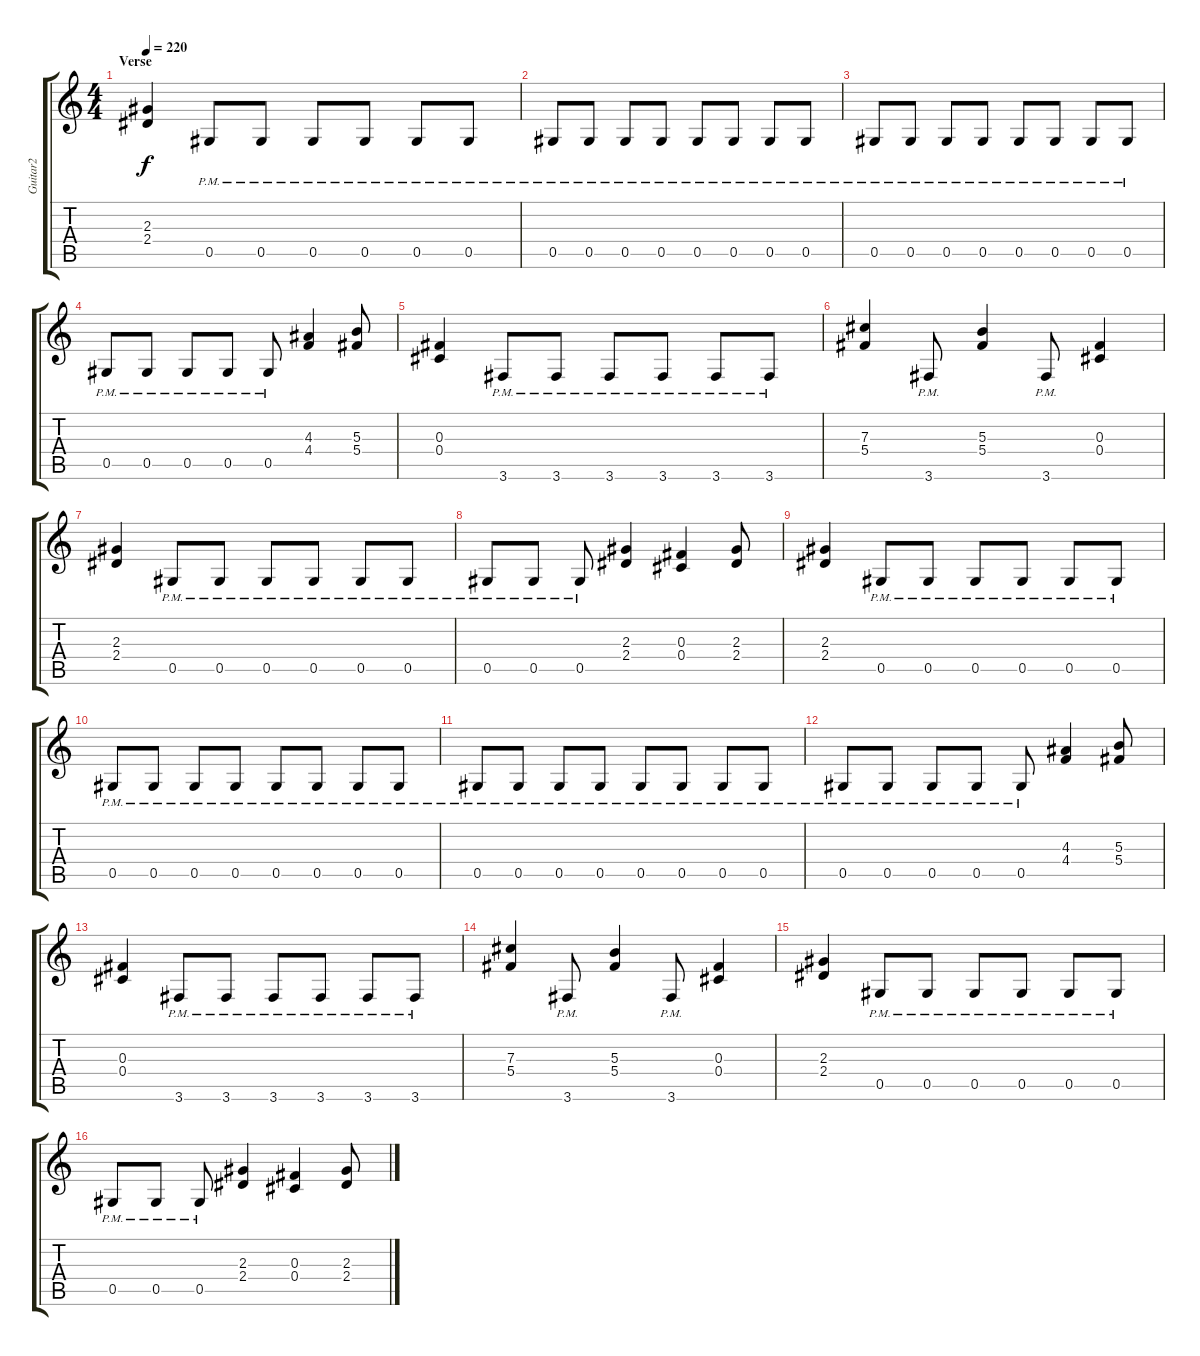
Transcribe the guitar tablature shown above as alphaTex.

\track ("Guitar2" "Guitar2") {instrument distortionguitar}
\staff {score tabs}
\tuning (Eb4 Bb3 Gb3 Db3 Ab2 Eb2) {hide}
\ts (4 4)
\section ("" "Verse")
\tempo 220
\clef g2
\ks c
(2.3 2.4).4{dy f} 0.5{pm}.8 0.5{pm}.8 0.5{pm}.8 0.5{pm}.8 0.5{pm}.8 0.5{pm}.8 |
0.5{pm}.8 0.5{pm}.8 0.5{pm}.8 0.5{pm}.8 0.5{pm}.8 0.5{pm}.8 0.5{pm}.8 0.5{pm}.8 |
0.5{pm}.8 0.5{pm}.8 0.5{pm}.8 0.5{pm}.8 0.5{pm}.8 0.5{pm}.8 0.5{pm}.8 0.5{pm}.8 |
0.5{pm}.8 0.5{pm}.8 0.5{pm}.8 0.5{pm}.8 0.5{pm}.8 (4.3 4.4).4 (5.3 5.4).8 |
(0.3 0.4).4 3.6{pm}.8 3.6{pm}.8 3.6{pm}.8 3.6{pm}.8 3.6{pm}.8 3.6{pm}.8 |
(7.3 5.4).4 3.6{pm}.8 (5.3 5.4).4 3.6{pm}.8 (0.3 0.4).4 |
(2.3 2.4).4 0.5{pm}.8 0.5{pm}.8 0.5{pm}.8 0.5{pm}.8 0.5{pm}.8 0.5{pm}.8 |
0.5{pm}.8 0.5{pm}.8 0.5{pm}.8 (2.3 2.4).4 (0.3 0.4).4 (2.3 2.4).8 |
(2.3 2.4).4 0.5{pm}.8 0.5{pm}.8 0.5{pm}.8 0.5{pm}.8 0.5{pm}.8 0.5{pm}.8 |
0.5{pm}.8 0.5{pm}.8 0.5{pm}.8 0.5{pm}.8 0.5{pm}.8 0.5{pm}.8 0.5{pm}.8 0.5{pm}.8 |
0.5{pm}.8 0.5{pm}.8 0.5{pm}.8 0.5{pm}.8 0.5{pm}.8 0.5{pm}.8 0.5{pm}.8 0.5{pm}.8 |
0.5{pm}.8 0.5{pm}.8 0.5{pm}.8 0.5{pm}.8 0.5{pm}.8 (4.3 4.4).4 (5.3 5.4).8 |
(0.3 0.4).4 3.6{pm}.8 3.6{pm}.8 3.6{pm}.8 3.6{pm}.8 3.6{pm}.8 3.6{pm}.8 |
(7.3 5.4).4 3.6{pm}.8 (5.3 5.4).4 3.6{pm}.8 (0.3 0.4).4 |
(2.3 2.4).4 0.5{pm}.8 0.5{pm}.8 0.5{pm}.8 0.5{pm}.8 0.5{pm}.8 0.5{pm}.8 |
0.5{pm}.8 0.5{pm}.8 0.5{pm}.8 (2.3 2.4).4 (0.3 0.4).4 (2.3 2.4).8
